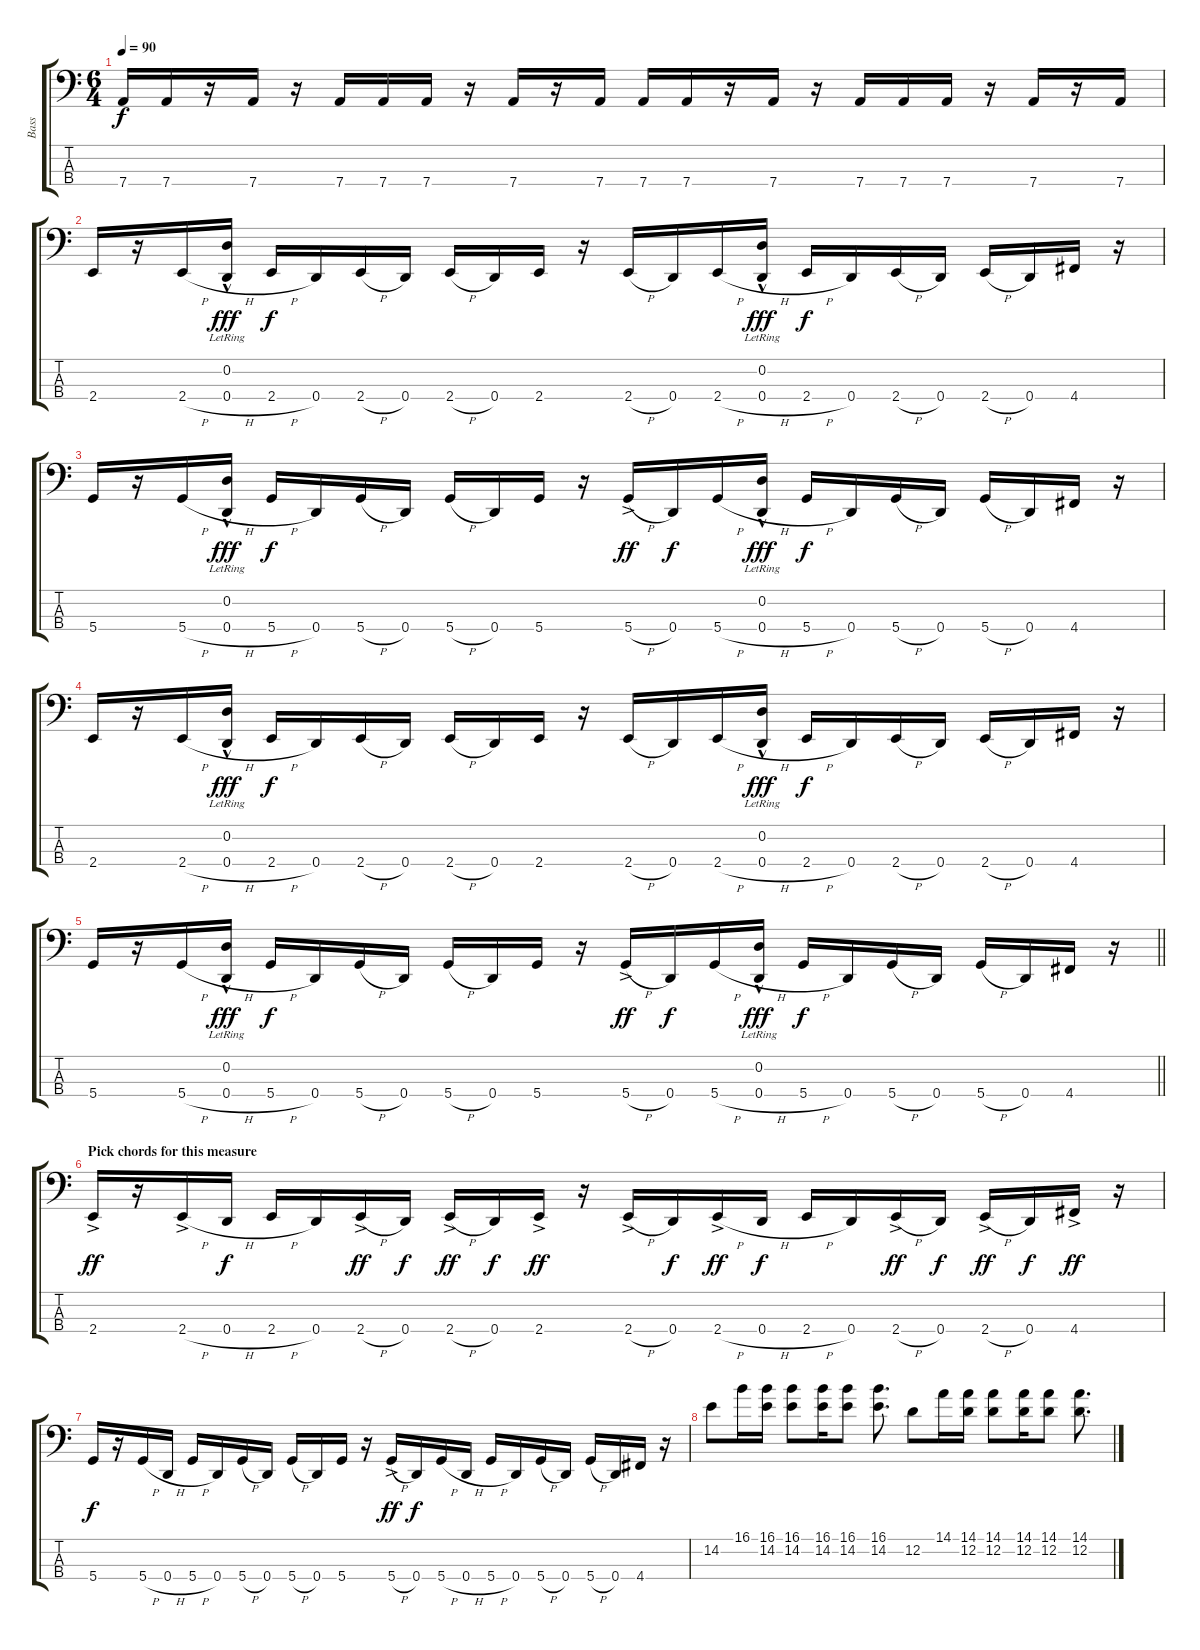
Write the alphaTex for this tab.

\track ("Bass" "Bass") {instrument electricbassfinger}
\staff {score tabs}
\tuning (G2 D2 A1 D1) {hide}
\ts (6 4)
\tempo 90
\clef f4
\ks c
7.4.16{dy f} 7.4.16 r.16 7.4.16 r.16 7.4.16 7.4.16 7.4.16 r.16 7.4.16 r.16 7.4.16 7.4.16 7.4.16 r.16 7.4.16 r.16 7.4.16 7.4.16 7.4.16 r.16 7.4.16 r.16 7.4.16 |
2.4.16 r.16 2.4{h}.16 (0.2{hac lr} 0.4{h}).16{dy fff} 2.4{h}.16{dy f} 0.4.16 2.4{h}.16 0.4.16 2.4{h}.16 0.4.16 2.4.16 r.16 2.4{h}.16 0.4.16 2.4{h}.16 (0.2{hac lr} 0.4{h}).16{dy fff} 2.4{h}.16{dy f} 0.4.16 2.4{h}.16 0.4.16 2.4{h}.16 0.4.16 4.4.16 r.16 |
5.4.16 r.16 5.4{h}.16 (0.2{hac lr} 0.4{h}).16{dy fff} 5.4{h}.16{dy f} 0.4.16 5.4{h}.16 0.4.16 5.4{h}.16 0.4.16 5.4.16 r.16 5.4{h ac}.16{dy ff} 0.4.16{dy f} 5.4{h}.16 (0.2{hac lr} 0.4{h}).16{dy fff} 5.4{h}.16{dy f} 0.4.16 5.4{h}.16 0.4.16 5.4{h}.16 0.4.16 4.4.16 r.16 |
2.4.16 r.16 2.4{h}.16 (0.2{hac lr} 0.4{h}).16{dy fff} 2.4{h}.16{dy f} 0.4.16 2.4{h}.16 0.4.16 2.4{h}.16 0.4.16 2.4.16 r.16 2.4{h}.16 0.4.16 2.4{h}.16 (0.2{hac lr} 0.4{h}).16{dy fff} 2.4{h}.16{dy f} 0.4.16 2.4{h}.16 0.4.16 2.4{h}.16 0.4.16 4.4.16 r.16 |
\barLineRight lightlight
5.4.16 r.16 5.4{h}.16 (0.2{hac lr} 0.4{h}).16{dy fff} 5.4{h}.16{dy f} 0.4.16 5.4{h}.16 0.4.16 5.4{h}.16 0.4.16 5.4.16 r.16 5.4{h ac}.16{dy ff} 0.4.16{dy f} 5.4{h}.16 (0.2{hac lr} 0.4{h}).16{dy fff} 5.4{h}.16{dy f} 0.4.16 5.4{h}.16 0.4.16 5.4{h}.16 0.4.16 4.4.16 r.16 |
\section ("" "Pick chords for this measure")
2.4{ac}.16{dy ff} r.16 2.4{h ac}.16 0.4{h}.16{dy f} 2.4{h}.16 0.4.16 2.4{h ac}.16{dy ff} 0.4.16{dy f} 2.4{h ac}.16{dy ff} 0.4.16{dy f} 2.4{ac}.16{dy ff} r.16 2.4{h ac}.16 0.4.16{dy f} 2.4{h ac}.16{dy ff} 0.4{h}.16{dy f} 2.4{h}.16 0.4.16 2.4{h ac}.16{dy ff} 0.4.16{dy f} 2.4{h ac}.16{dy ff} 0.4.16{dy f} 4.4{ac}.16{dy ff} r.16 |
5.4.16{dy f} r.16 5.4{h}.16 0.4{h}.16 5.4{h}.16 0.4.16 5.4{h}.16 0.4.16 5.4{h}.16 0.4.16 5.4.16 r.16 5.4{h ac}.16{dy ff} 0.4.16{dy f} 5.4{h}.16 0.4{h}.16 5.4{h}.16 0.4.16 5.4{h}.16 0.4.16 5.4{h}.16 0.4.16 4.4.16 r.16 |
14.2.8{volume 5} 16.1.16 (16.1 14.2).16 (16.1 14.2).8 (16.1 14.2).16 (16.1 14.2).8 (16.1 14.2).8{d} 12.2.8 14.1.16 (14.1 12.2).16 (14.1 12.2).8 (14.1 12.2).16 (14.1 12.2).8 (14.1 12.2).8{d}
